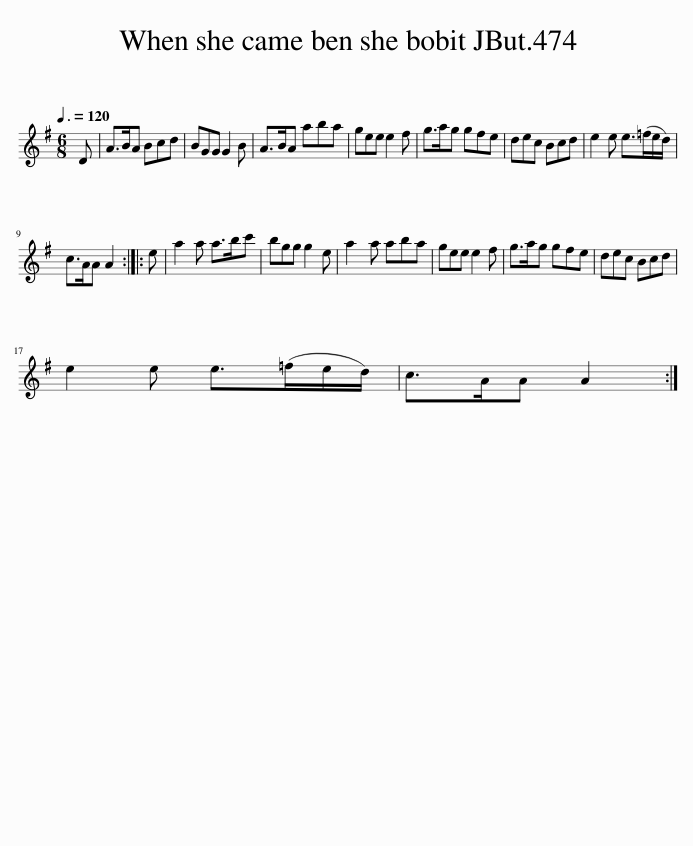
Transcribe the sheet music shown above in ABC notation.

X:1
L:1/8
Q:3/8=120
M:6/8
I:linebreak $
K:G
V:1 treble
V:1
 D | A>BA Bcd | BGG G2 B | A>BA aba | gee e2 f | %5
 g>ag gfe | dec Bcd | e2 e e>(=fe/d/) |$ c>AA A2 :: e | %10
 a2 a a>bc' | bgg g2 e | a2 a aba | gee e2 f | g>ag gfe | %15
 dec Bcd |$ e2 e e>(=fe/d/) | c>AA A2 :| %18
